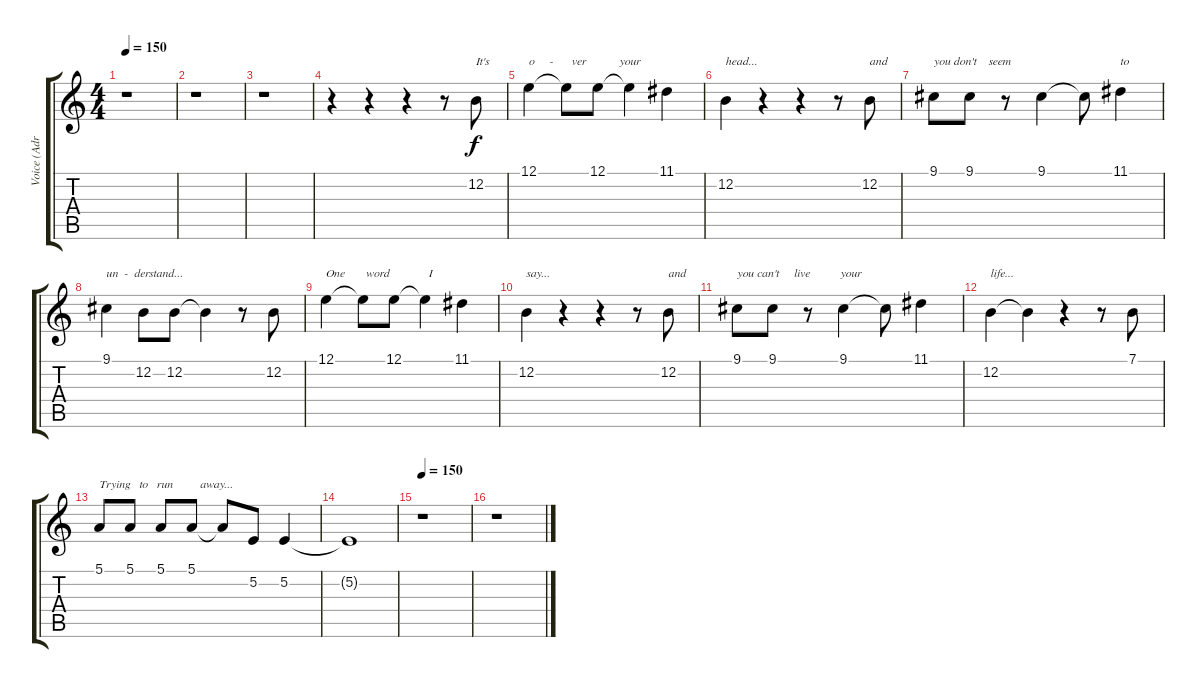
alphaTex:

\track ("Voice (Adrian Smith)" "Voice (Adr") {instrument cello}
\staff {score tabs}
\tuning (E4 B3 G3 D3 A2 E2) {hide}
\ts (4 4)
\tempo 150
\clef g2
\ks c
r.1{dy f instrument cello} |
r.1 |
r.1 |
r.4 r.4 r.4 r.8 12.2.8{txt "It's "} |
12.1.4{txt "o     -      ver           your"} 12.1{t}.8 12.1.8 12.1{t}.4 11.1.4 |
12.2.4{txt "head..."} r.4 r.4 r.8 12.2.8{txt "and"} |
9.1.8{txt "you don't    seem"} 9.1.8 r.8 9.1.4 9.1{t}.8 11.1.4{txt "to"} |
9.1.4{txt "un  -  derstand..."} 12.2.8 12.2.8 12.2{t}.4 r.8 12.2.8 |
12.1.4{txt "One       word             I"} 12.1{t}.8 12.1.8 12.1{t}.4 11.1.4 |
12.2.4{txt "say..."} r.4 r.4 r.8 12.2.8{txt "and"} |
9.1.8{txt "you can't     live          your"} 9.1.8 r.8 9.1.4 9.1{t}.8 11.1.4 |
12.2.4{txt "life..."} 12.2{t}.4 r.4 r.8 7.1.8 |
5.1.8{txt "Trying   to   run         away..."} 5.1.8 5.1.8 5.1.8 5.1{t}.8 5.2.8 5.2.4 |
5.2{t}.1 |
\tempo 150
r.1 |
r.1
